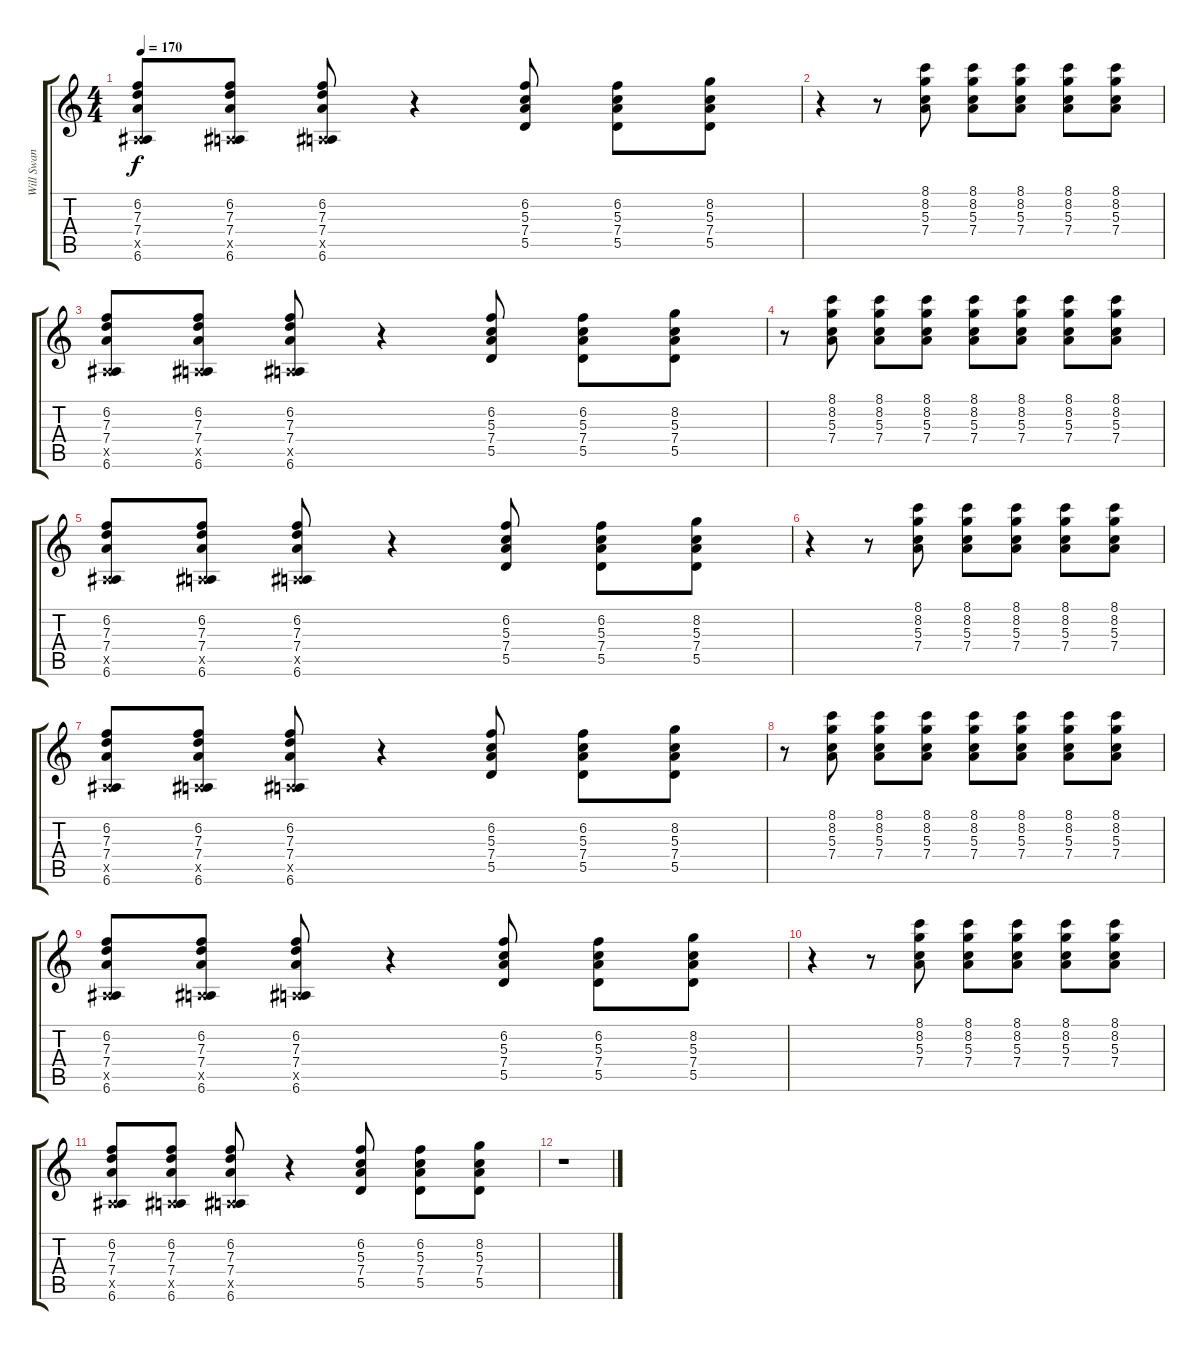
\track ("Will Swan (Guitar R)" "Will Swan ") {instrument distortionguitar}
\staff {score tabs}
\tuning (E4 B3 G3 D3 A2 E2) {hide}
\ts (4 4)
\tempo 170
\clef g2
\ks c
(6.2 7.3 7.4 0.5{x} 6.6).8{dy f} (6.2 7.3 7.4 0.5{x} 6.6).8 (6.2 7.3 7.4 0.5{x} 6.6).8 r.4 (6.2 5.3 7.4 5.5).8 (6.2 5.3 7.4 5.5).8 (8.2 5.3 7.4 5.5).8 |
r.4 r.8 (8.1 8.2 5.3 7.4).8 (8.1 8.2 5.3 7.4).8 (8.1 8.2 5.3 7.4).8 (8.1 8.2 5.3 7.4).8 (8.1 8.2 5.3 7.4).8 |
(6.2 7.3 7.4 0.5{x} 6.6).8 (6.2 7.3 7.4 0.5{x} 6.6).8 (6.2 7.3 7.4 0.5{x} 6.6).8 r.4 (6.2 5.3 7.4 5.5).8 (6.2 5.3 7.4 5.5).8 (8.2 5.3 7.4 5.5).8 |
r.8 (8.1 8.2 5.3 7.4).8 (8.1 8.2 5.3 7.4).8 (8.1 8.2 5.3 7.4).8 (8.1 8.2 5.3 7.4).8 (8.1 8.2 5.3 7.4).8 (8.1 8.2 5.3 7.4).8 (8.1 8.2 5.3 7.4).8 |
(6.2 7.3 7.4 0.5{x} 6.6).8 (6.2 7.3 7.4 0.5{x} 6.6).8 (6.2 7.3 7.4 0.5{x} 6.6).8 r.4 (6.2 5.3 7.4 5.5).8 (6.2 5.3 7.4 5.5).8 (8.2 5.3 7.4 5.5).8 |
r.4 r.8 (8.1 8.2 5.3 7.4).8 (8.1 8.2 5.3 7.4).8 (8.1 8.2 5.3 7.4).8 (8.1 8.2 5.3 7.4).8 (8.1 8.2 5.3 7.4).8 |
(6.2 7.3 7.4 0.5{x} 6.6).8 (6.2 7.3 7.4 0.5{x} 6.6).8 (6.2 7.3 7.4 0.5{x} 6.6).8 r.4 (6.2 5.3 7.4 5.5).8 (6.2 5.3 7.4 5.5).8 (8.2 5.3 7.4 5.5).8 |
r.8 (8.1 8.2 5.3 7.4).8 (8.1 8.2 5.3 7.4).8 (8.1 8.2 5.3 7.4).8 (8.1 8.2 5.3 7.4).8 (8.1 8.2 5.3 7.4).8 (8.1 8.2 5.3 7.4).8 (8.1 8.2 5.3 7.4).8 |
(6.2 7.3 7.4 0.5{x} 6.6).8 (6.2 7.3 7.4 0.5{x} 6.6).8 (6.2 7.3 7.4 0.5{x} 6.6).8 r.4 (6.2 5.3 7.4 5.5).8 (6.2 5.3 7.4 5.5).8 (8.2 5.3 7.4 5.5).8 |
r.4 r.8 (8.1 8.2 5.3 7.4).8 (8.1 8.2 5.3 7.4).8 (8.1 8.2 5.3 7.4).8 (8.1 8.2 5.3 7.4).8 (8.1 8.2 5.3 7.4).8 |
(6.2 7.3 7.4 0.5{x} 6.6).8 (6.2 7.3 7.4 0.5{x} 6.6).8 (6.2 7.3 7.4 0.5{x} 6.6).8 r.4 (6.2 5.3 7.4 5.5).8 (6.2 5.3 7.4 5.5).8 (8.2 5.3 7.4 5.5).8 |
r.1
